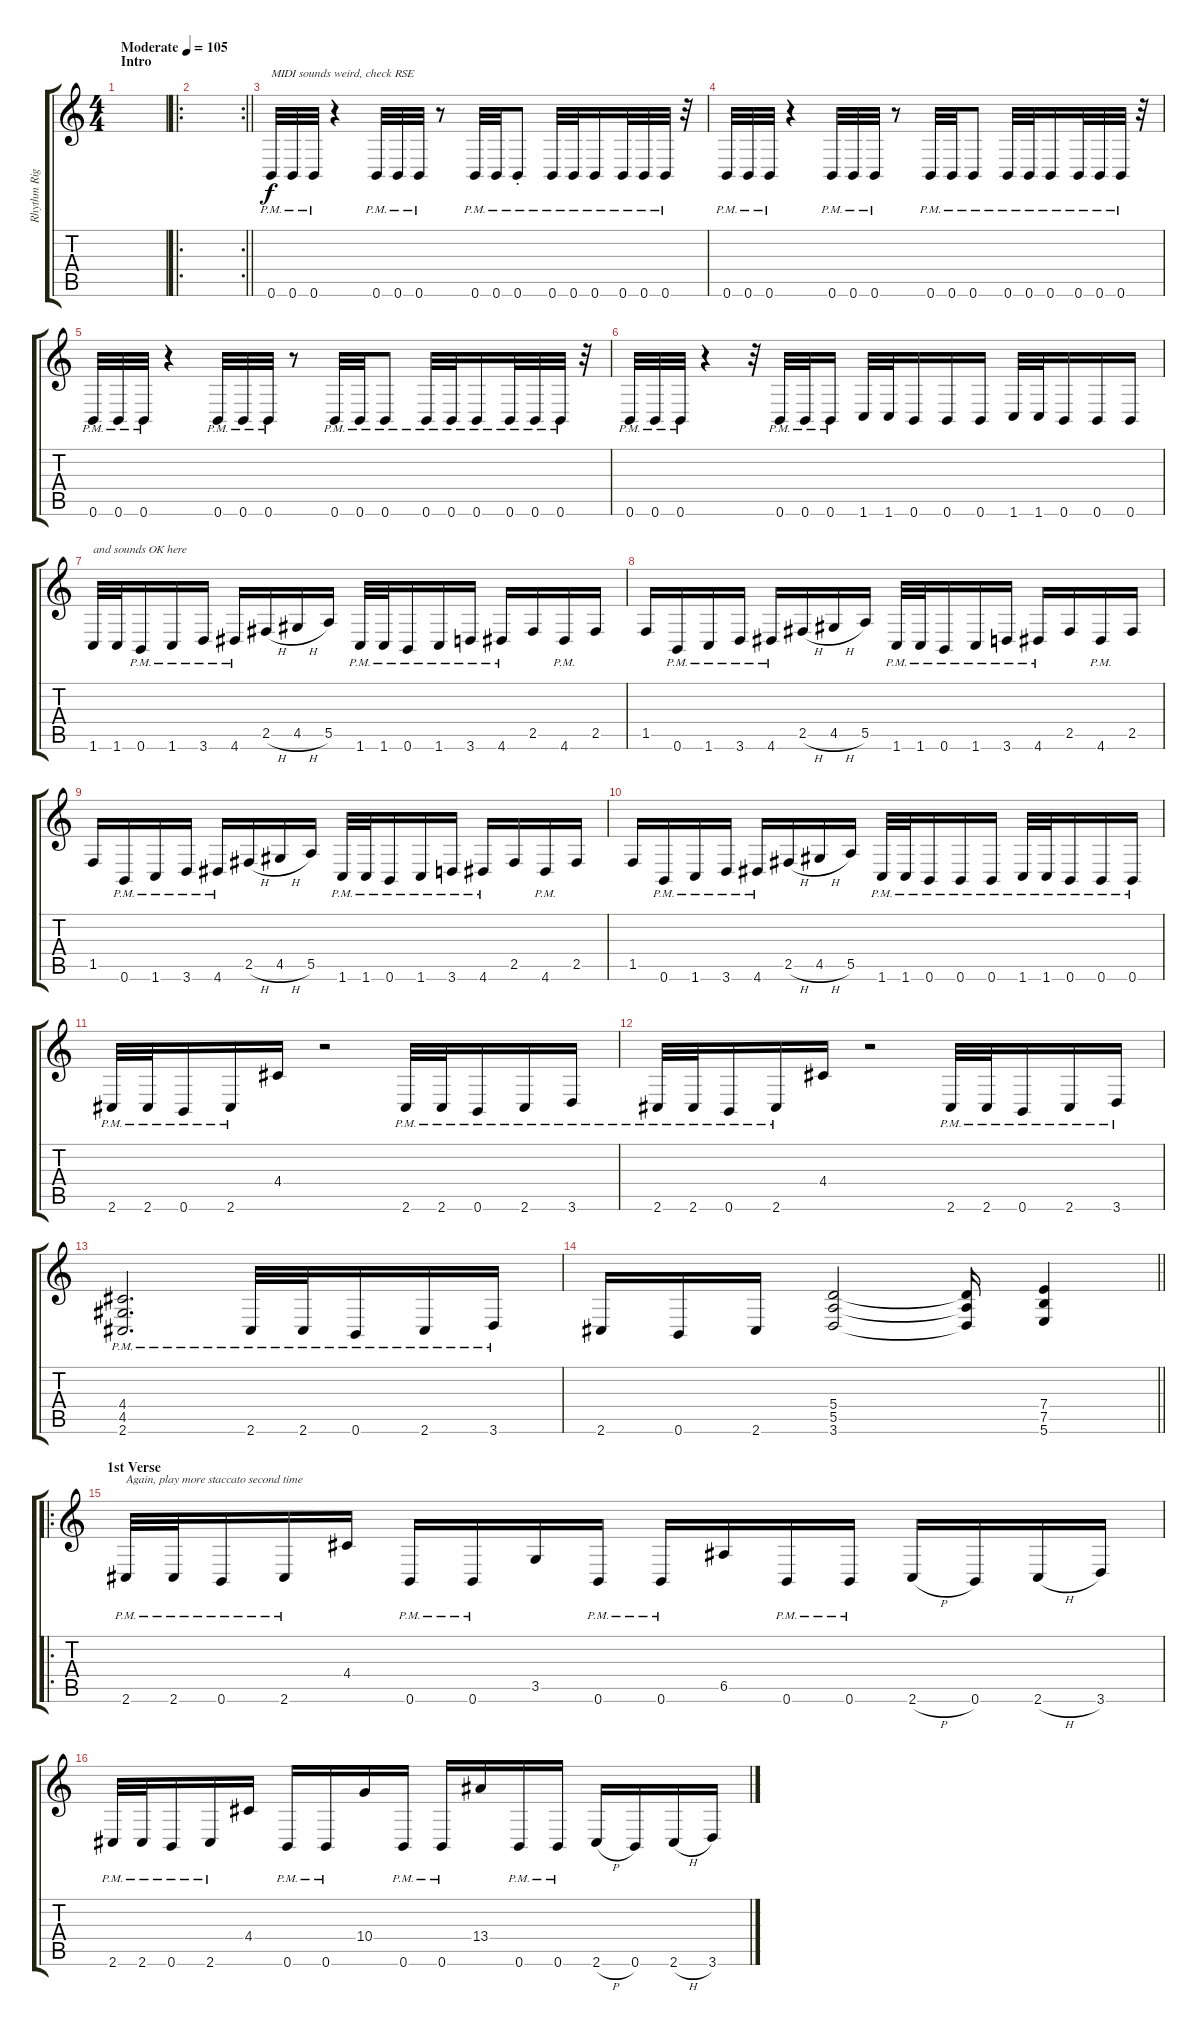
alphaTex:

\track ("Rhythm Right" "Rhythm Rig") {instrument distortionguitar}
\staff {score tabs}
\tuning (B3 Gb3 D3 A2 E2 B1) {hide}
\ts (4 4)
\section ("" "Intro")
\tempo (105 "Moderate")
\clef g2
\ks c
|
\ro
\rc 2
\barLineRight lightlight
|
\section ("" "")
0.6{pm}.32{txt "MIDI sounds weird, check RSE"} 0.6{pm}.32 0.6{pm}.32 r.4 0.6{pm}.32 0.6{pm}.32 0.6{pm}.32 r.8 0.6{pm}.32 0.6{pm}.32 0.6{pm st}.8 0.6{pm}.32 0.6{pm}.32 0.6{pm}.16 0.6{pm}.32 0.6{pm}.32 0.6{pm}.32 r.32 |
0.6{pm}.32 0.6{pm}.32 0.6{pm}.32 r.4 0.6{pm}.32 0.6{pm}.32 0.6{pm}.32 r.8 0.6{pm}.32 0.6{pm}.32 0.6{pm}.8 0.6{pm}.32 0.6{pm}.32 0.6{pm}.16 0.6{pm}.32 0.6{pm}.32 0.6{pm}.32 r.32 |
0.6{pm}.32 0.6{pm}.32 0.6{pm}.32 r.4 0.6{pm}.32 0.6{pm}.32 0.6{pm}.32 r.8 0.6{pm}.32 0.6{pm}.32 0.6{pm}.8 0.6{pm}.32 0.6{pm}.32 0.6{pm}.16 0.6{pm}.32 0.6{pm}.32 0.6{pm}.32 r.32 |
0.6{pm}.32 0.6{pm}.32 0.6{pm}.32 r.4 r.32 0.6{pm}.32 0.6{pm}.32 0.6{pm}.16 1.6.32 1.6.32 0.6.16 0.6.16 0.6.16 1.6.32 1.6.32 0.6.16 0.6.16 0.6.16 |
1.6.32{txt "and sounds OK here"} 1.6.32 0.6{pm}.16 1.6{pm}.16 3.6{pm}.16 4.6{pm}.16 2.5{h}.16 4.5{h}.16 5.5.16 1.6{pm}.32 1.6{pm}.32 0.6{pm}.16 1.6{pm}.16 3.6{pm}.16 4.6{pm}.16 2.5.16 4.6{pm}.16 2.5.16 |
1.5.16 0.6{pm}.16 1.6{pm}.16 3.6{pm}.16 4.6{pm}.16 2.5{h}.16 4.5{h}.16 5.5.16 1.6{pm}.32 1.6{pm}.32 0.6{pm}.16 1.6{pm}.16 3.6{pm}.16 4.6{pm}.16 2.5.16 4.6{pm}.16 2.5.16 |
1.5.16 0.6{pm}.16 1.6{pm}.16 3.6{pm}.16 4.6{pm}.16 2.5{h}.16 4.5{h}.16 5.5.16 1.6{pm}.32 1.6{pm}.32 0.6{pm}.16 1.6{pm}.16 3.6{pm}.16 4.6{pm}.16 2.5.16 4.6{pm}.16 2.5.16 |
1.5.16 0.6{pm}.16 1.6{pm}.16 3.6{pm}.16 4.6{pm}.16 2.5{h}.16 4.5{h}.16 5.5.16 1.6{pm}.32 1.6{pm}.32 0.6{pm}.16 0.6{pm}.16 0.6{pm}.16 1.6{pm}.32 1.6{pm}.32 0.6{pm}.16 0.6{pm}.16 0.6{pm}.16 |
2.6{pm}.32{volume 14 balance 12} 2.6{pm}.32 0.6{pm}.16 2.6{pm}.16 4.4.16 r.2 2.6{pm}.32 2.6{pm}.32 0.6{pm}.16 2.6{pm}.16 3.6{pm}.16 |
2.6{pm}.32 2.6{pm}.32 0.6{pm}.16 2.6{pm}.16 4.4.16 r.2 2.6{pm}.32 2.6{pm}.32 0.6{pm}.16 2.6{pm}.16 3.6{pm}.16 |
(4.4 4.5 2.6{pm}).2{d} 2.6{pm}.32 2.6{pm}.32 0.6{pm}.16 2.6{pm}.16 3.6{pm}.16 |
\barLineRight lightlight
2.6.16 0.6.16 2.6.16 (5.4 5.5 3.6).2 (5.4{t} 5.5{t} 3.6{t}).16 (7.4 7.5 5.6).4 |
\ro
\section ("" "1st Verse")
2.6{pm}.32{txt "Again, play more staccato second time"} 2.6{pm}.32 0.6{pm}.16 2.6{pm}.16 4.4.16 0.6{pm}.16 0.6{pm}.16 3.5.16 0.6{pm}.16 0.6{pm}.16 6.5.16 0.6{pm}.16 0.6{pm}.16 2.6{h}.16 0.6.16 2.6{h}.16 3.6.16 |
2.6{pm}.32 2.6{pm}.32 0.6{pm}.16 2.6{pm}.16 4.4.16 0.6{pm}.16 0.6{pm}.16 10.4.16 0.6{pm}.16 0.6{pm}.16 13.4.16 0.6{pm}.16 0.6{pm}.16 2.6{h}.16 0.6.16 2.6{h}.16 3.6.16
